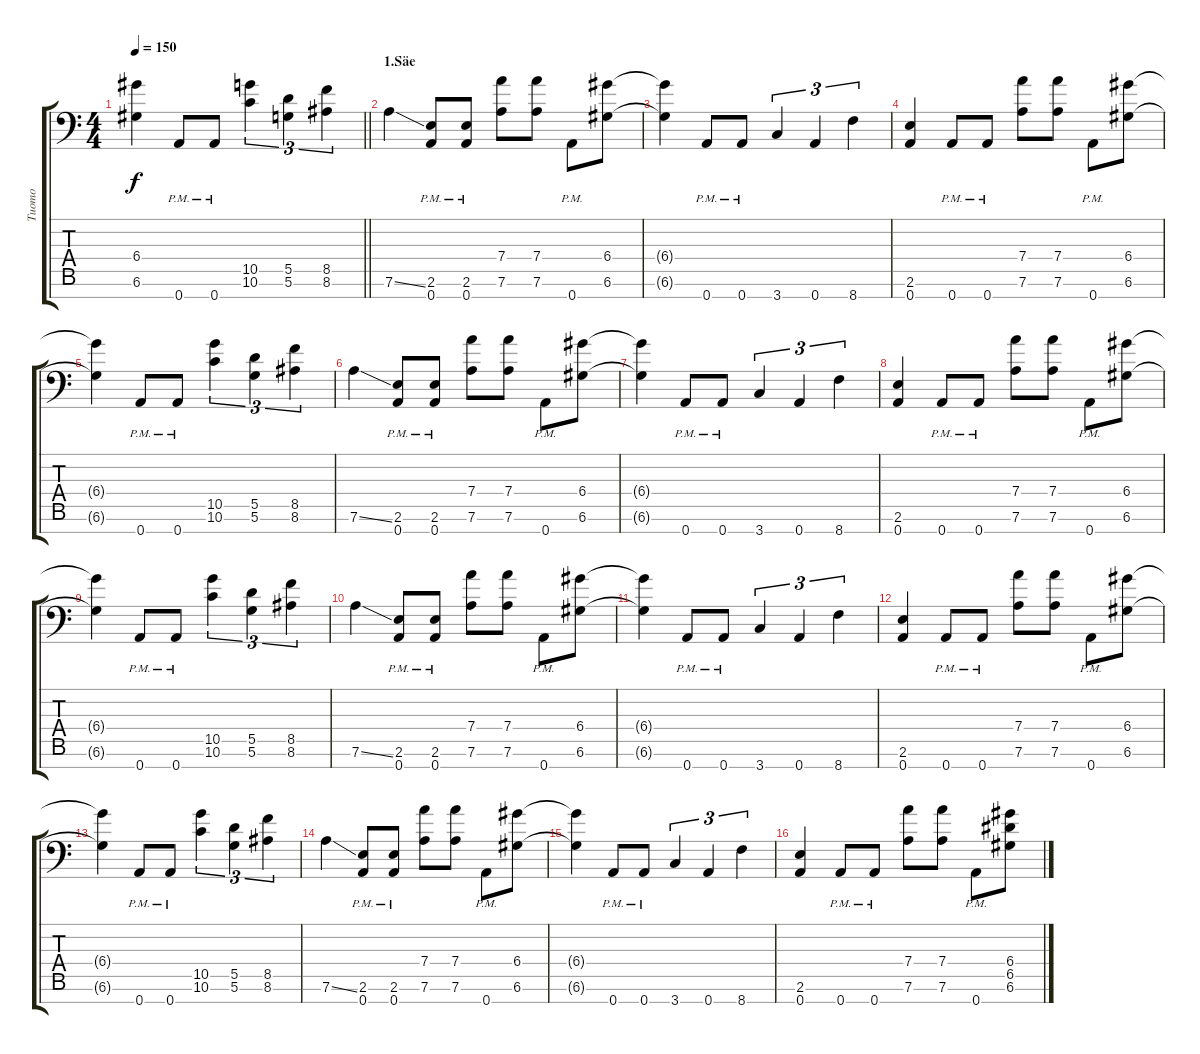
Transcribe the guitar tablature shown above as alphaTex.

\track ("Tuomo" "Tuomo") {instrument distortionguitar}
\staff {score tabs}
\tuning (E4 B3 G3 D3 A2 D2 A1) {hide}
\ts (4 4)
\tempo 150
\clef f4
\barLineRight lightlight
\ks c
(6.4{t} 6.6{t}).4{dy f} 0.7{pm}.8 0.7{pm}.8 (10.5 10.6).4{tu (3 2)} (5.5 5.6).4{tu (3 2)} (8.5 8.6).4{tu (3 2)} |
\section ("" "1.Säe")
7.6{ss}.4 (2.6{pm} 0.7{pm}).8 (2.6{pm} 0.7{pm}).8 (7.4 7.6).8 (7.4 7.6).8 0.7{pm}.8 (6.4 6.6).8 |
(6.4{t} 6.6{t}).4 0.7{pm}.8 0.7{pm}.8 3.7.4{tu (3 2)} 0.7.4{tu (3 2)} 8.7.4{tu (3 2)} |
(2.6 0.7).4 0.7{pm}.8 0.7{pm}.8 (7.4 7.6).8 (7.4 7.6).8 0.7{pm}.8 (6.4 6.6).8 |
(6.4{t} 6.6{t}).4 0.7{pm}.8 0.7{pm}.8 (10.5 10.6).4{tu (3 2)} (5.5 5.6).4{tu (3 2)} (8.5 8.6).4{tu (3 2)} |
7.6{ss}.4 (2.6{pm} 0.7{pm}).8 (2.6{pm} 0.7{pm}).8 (7.4 7.6).8 (7.4 7.6).8 0.7{pm}.8 (6.4 6.6).8 |
(6.4{t} 6.6{t}).4 0.7{pm}.8 0.7{pm}.8 3.7.4{tu (3 2)} 0.7.4{tu (3 2)} 8.7.4{tu (3 2)} |
(2.6 0.7).4 0.7{pm}.8 0.7{pm}.8 (7.4 7.6).8 (7.4 7.6).8 0.7{pm}.8 (6.4 6.6).8 |
(6.4{t} 6.6{t}).4 0.7{pm}.8 0.7{pm}.8 (10.5 10.6).4{tu (3 2)} (5.5 5.6).4{tu (3 2)} (8.5 8.6).4{tu (3 2)} |
7.6{ss}.4 (2.6{pm} 0.7{pm}).8 (2.6{pm} 0.7{pm}).8 (7.4 7.6).8 (7.4 7.6).8 0.7{pm}.8 (6.4 6.6).8 |
(6.4{t} 6.6{t}).4 0.7{pm}.8 0.7{pm}.8 3.7.4{tu (3 2)} 0.7.4{tu (3 2)} 8.7.4{tu (3 2)} |
(2.6 0.7).4 0.7{pm}.8 0.7{pm}.8 (7.4 7.6).8 (7.4 7.6).8 0.7{pm}.8 (6.4 6.6).8 |
(6.4{t} 6.6{t}).4 0.7{pm}.8 0.7{pm}.8 (10.5 10.6).4{tu (3 2)} (5.5 5.6).4{tu (3 2)} (8.5 8.6).4{tu (3 2)} |
7.6{ss}.4 (2.6{pm} 0.7{pm}).8 (2.6{pm} 0.7{pm}).8 (7.4 7.6).8 (7.4 7.6).8 0.7{pm}.8 (6.4 6.6).8 |
(6.4{t} 6.6{t}).4 0.7{pm}.8 0.7{pm}.8 3.7.4{tu (3 2)} 0.7.4{tu (3 2)} 8.7.4{tu (3 2)} |
(2.6 0.7).4 0.7{pm}.8 0.7{pm}.8 (7.4 7.6).8 (7.4 7.6).8 0.7{pm}.8 (6.4 6.5 6.6).8
